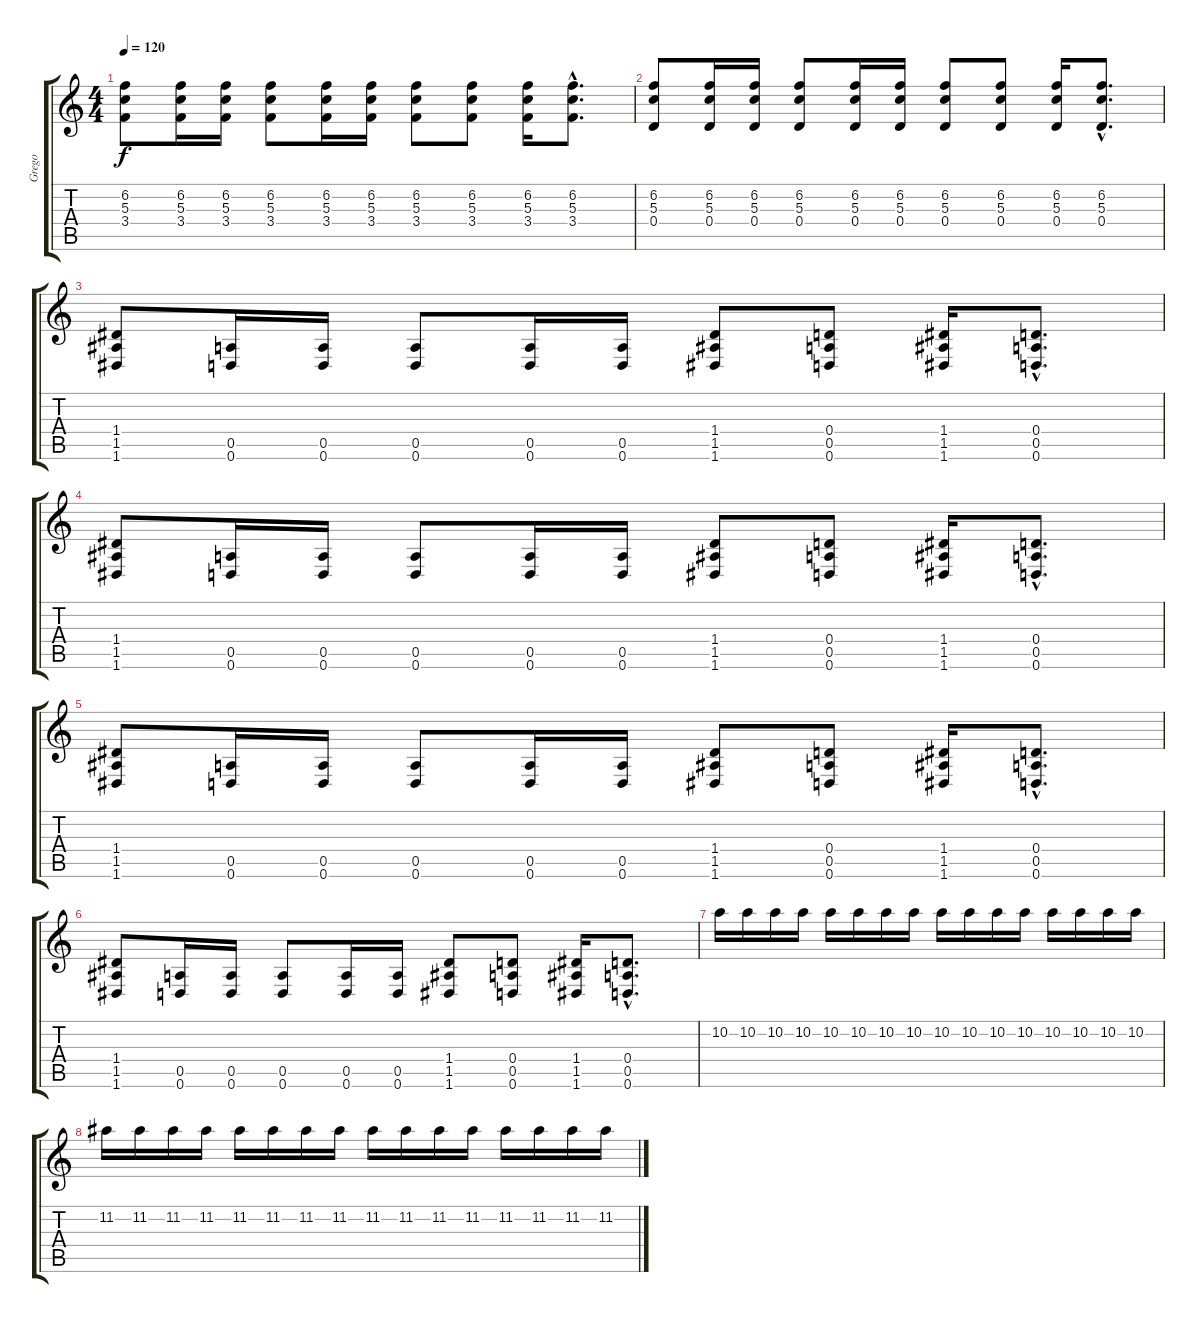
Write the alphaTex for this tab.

\track ("Grego" "Grego") {instrument distortionguitar}
\staff {score tabs}
\tuning (E4 B3 G3 D3 A2 D2) {hide}
\ts (4 4)
\tempo 120
\clef g2
\ks c
(6.2 5.3 3.4).8{dy f} (6.2 5.3 3.4).16 (6.2 5.3 3.4).16 (6.2 5.3 3.4).8 (6.2 5.3 3.4).16 (6.2 5.3 3.4).16 (6.2 5.3 3.4).8 (6.2 5.3 3.4).8 (6.2 5.3 3.4).16 (6.2{hac} 5.3{hac} 3.4{hac}).8{d} |
(6.2 5.3 0.4).8 (6.2 5.3 0.4).16 (6.2 5.3 0.4).16 (6.2 5.3 0.4).8 (6.2 5.3 0.4).16 (6.2 5.3 0.4).16 (6.2 5.3 0.4).8 (6.2 5.3 0.4).8 (6.2 5.3 0.4).16 (6.2{hac} 5.3{hac} 0.4{hac}).8{d} |
(1.4 1.5 1.6).8 (0.5 0.6).16 (0.5 0.6).16 (0.5 0.6).8 (0.5 0.6).16 (0.5 0.6).16 (1.4 1.5 1.6).8 (0.4 0.5 0.6).8 (1.4 1.5 1.6).16 (0.4{hac} 0.5{hac} 0.6{hac}).8{d} |
(1.4 1.5 1.6).8 (0.5 0.6).16 (0.5 0.6).16 (0.5 0.6).8 (0.5 0.6).16 (0.5 0.6).16 (1.4 1.5 1.6).8 (0.4 0.5 0.6).8 (1.4 1.5 1.6).16 (0.4{hac} 0.5{hac} 0.6{hac}).8{d} |
(1.4 1.5 1.6).8 (0.5 0.6).16 (0.5 0.6).16 (0.5 0.6).8 (0.5 0.6).16 (0.5 0.6).16 (1.4 1.5 1.6).8 (0.4 0.5 0.6).8 (1.4 1.5 1.6).16 (0.4{hac} 0.5{hac} 0.6{hac}).8{d} |
(1.4 1.5 1.6).8 (0.5 0.6).16 (0.5 0.6).16 (0.5 0.6).8 (0.5 0.6).16 (0.5 0.6).16 (1.4 1.5 1.6).8 (0.4 0.5 0.6).8 (1.4 1.5 1.6).16 (0.4{hac} 0.5{hac} 0.6{hac}).8{d} |
10.2.16 10.2.16 10.2.16 10.2.16 10.2.16 10.2.16 10.2.16 10.2.16 10.2.16 10.2.16 10.2.16 10.2.16 10.2.16 10.2.16 10.2.16 10.2.16 |
11.2.16 11.2.16 11.2.16 11.2.16 11.2.16 11.2.16 11.2.16 11.2.16 11.2.16 11.2.16 11.2.16 11.2.16 11.2.16 11.2.16 11.2.16 11.2.16
